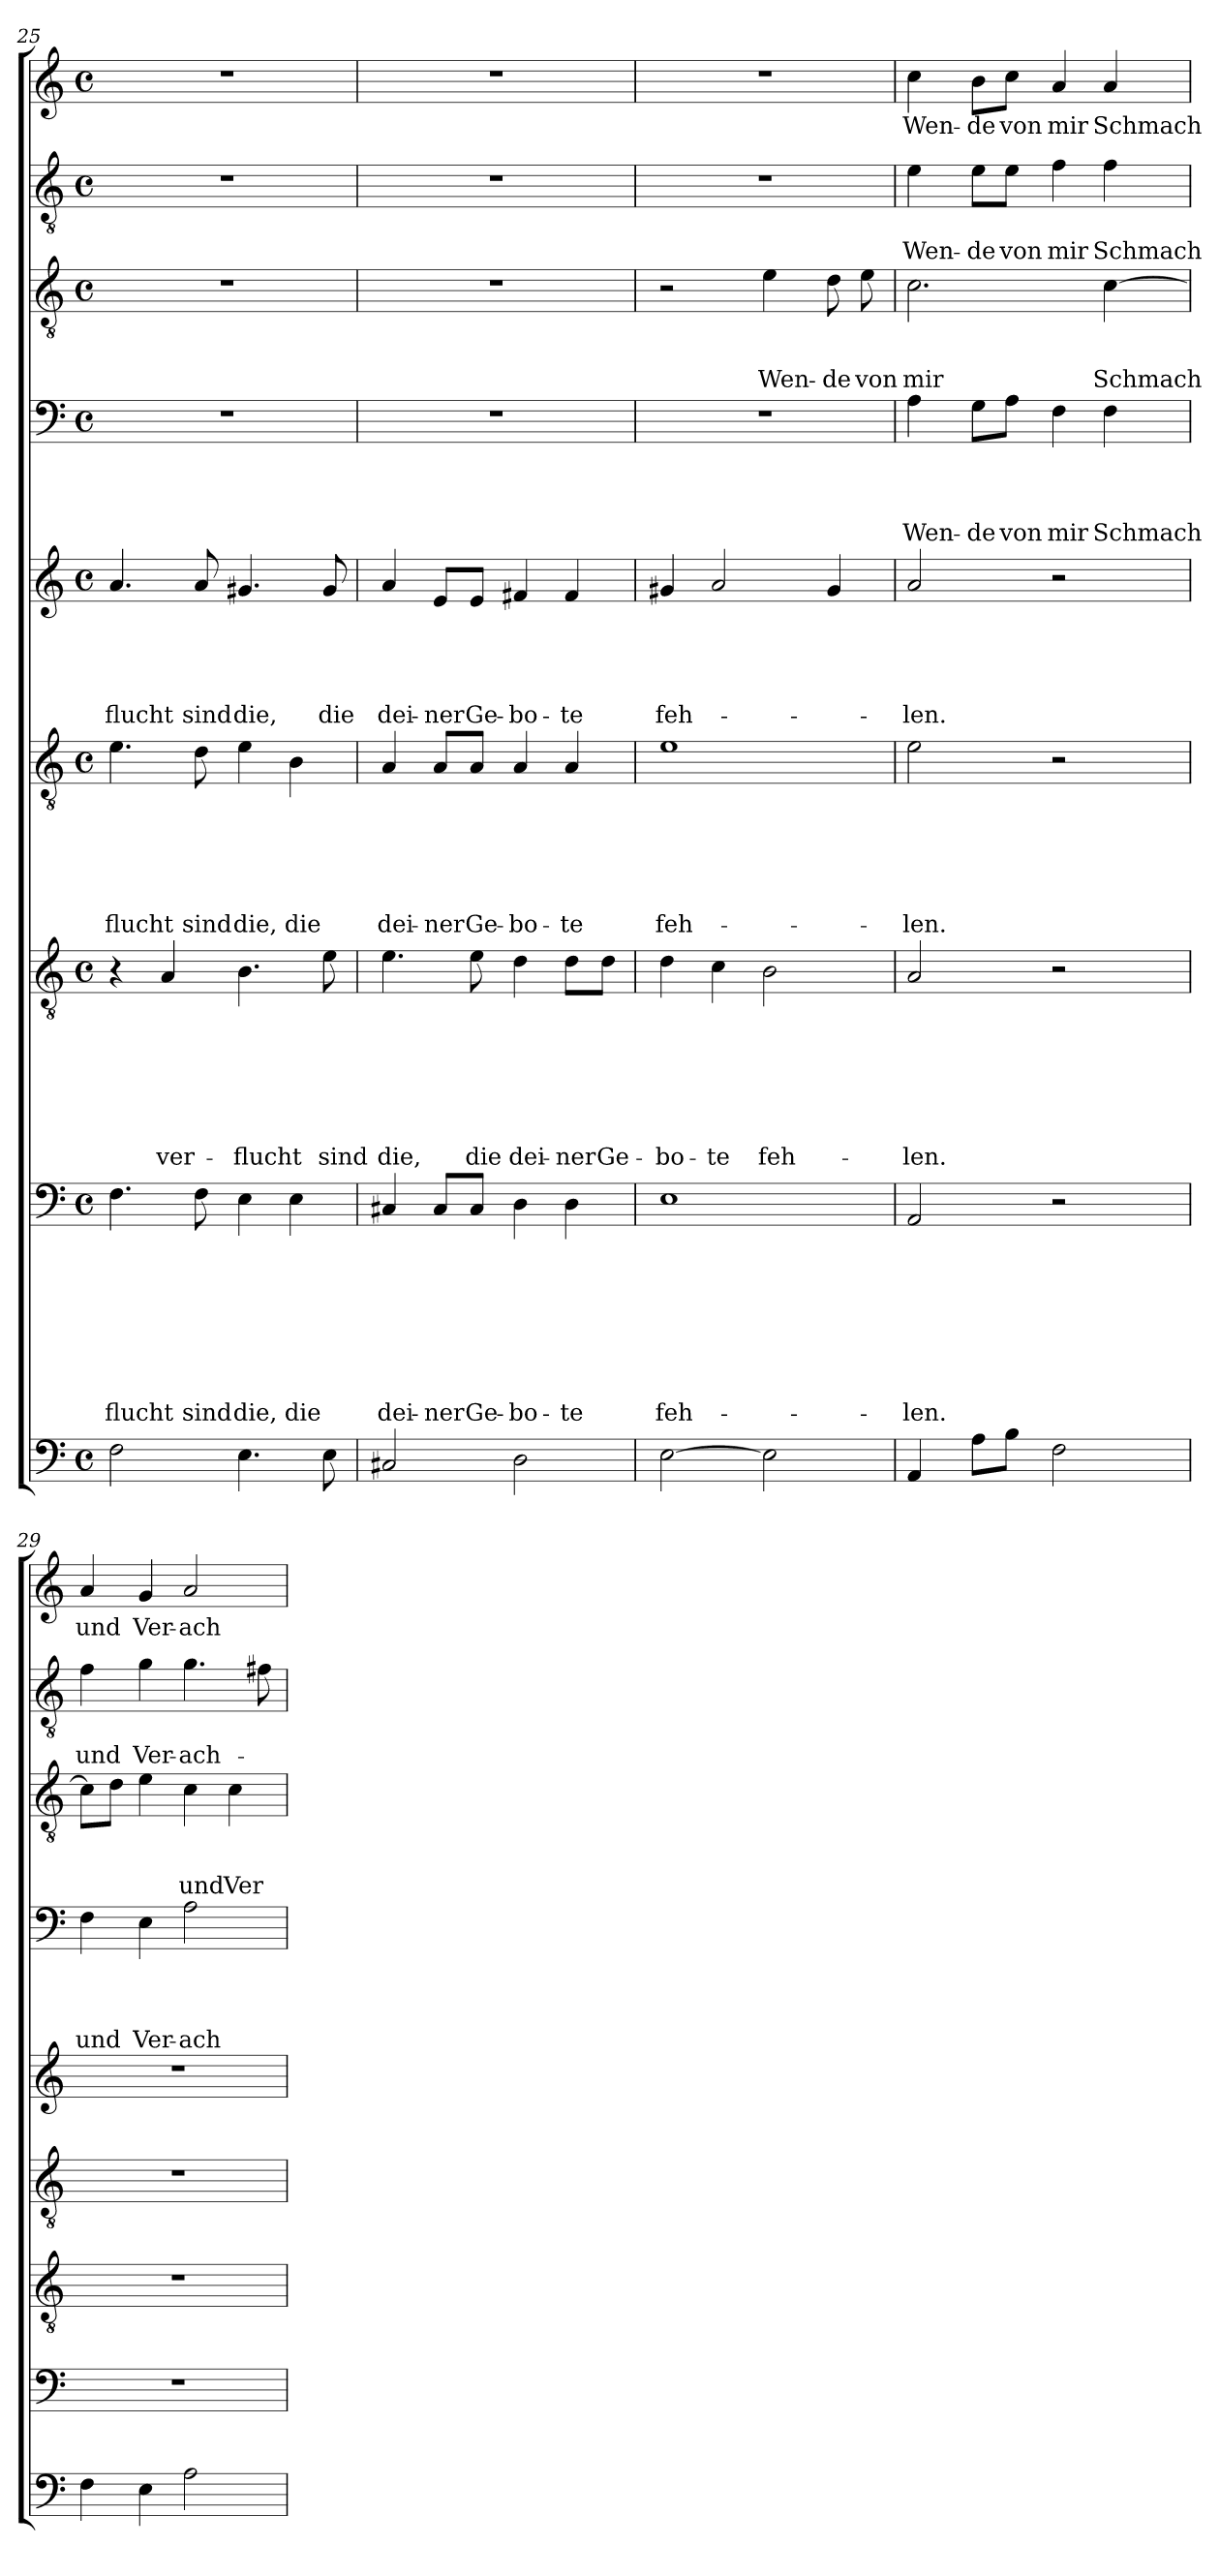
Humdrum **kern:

**kern	**kern	**text	**text	**text	**text	**text	**text	**text	**text	**kern	**text	**text	**text	**text	**text	**text	**text	**kern	**text	**text	**text	**text	**text	**text	**kern	**text	**text	**text	**text	**text	**kern	**text	**text	**text	**text	**kern	**text	**text	**text	**kern	**text	**text	**kern	**text
*part9	*part8	*part8	*part8	*part8	*part8	*part8	*part8	*part8	*part8	*part7	*part7	*part7	*part7	*part7	*part7	*part7	*part7	*part6	*part6	*part6	*part6	*part6	*part6	*part6	*part5	*part5	*part5	*part5	*part5	*part5	*part4	*part4	*part4	*part4	*part4	*part3	*part3	*part3	*part3	*part2	*part2	*part2	*part1	*part1
*staff9	*staff8	*staff8	*staff8	*staff8	*staff8	*staff8	*staff8	*staff8	*staff8	*staff7	*staff7	*staff7	*staff7	*staff7	*staff7	*staff7	*staff7	*staff6	*staff6	*staff6	*staff6	*staff6	*staff6	*staff6	*staff5	*staff5	*staff5	*staff5	*staff5	*staff5	*staff4	*staff4	*staff4	*staff4	*staff4	*staff3	*staff3	*staff3	*staff3	*staff2	*staff2	*staff2	*staff1	*staff1
!!LO:LB:g=z
*clefF4	*clefF4	*	*	*	*	*	*	*	*	*clefGv2	*	*	*	*	*	*	*	*clefGv2	*	*	*	*	*	*	*clefG2	*	*	*	*	*	*clefF4	*	*	*	*	*clefGv2	*	*	*	*clefGv2	*	*	*clefG2	*
*k[]	*k[]	*	*	*	*	*	*	*	*	*k[]	*	*	*	*	*	*	*	*k[]	*	*	*	*	*	*	*k[]	*	*	*	*	*	*k[]	*	*	*	*	*k[]	*	*	*	*k[]	*	*	*k[]	*
*C:	*C:	*	*	*	*	*	*	*	*	*C:	*	*	*	*	*	*	*	*C:	*	*	*	*	*	*	*C:	*	*	*	*	*	*C:	*	*	*	*	*C:	*	*	*	*C:	*	*	*C:	*
*M4/4	*M4/4	*	*	*	*	*	*	*	*	*M4/4	*	*	*	*	*	*	*	*M4/4	*	*	*	*	*	*	*M4/4	*	*	*	*	*	*M4/4	*	*	*	*	*M4/4	*	*	*	*M4/4	*	*	*M4/4	*
*met(c)	*met(c)	*	*	*	*	*	*	*	*	*met(c)	*	*	*	*	*	*	*	*met(c)	*	*	*	*	*	*	*met(c)	*	*	*	*	*	*met(c)	*	*	*	*	*met(c)	*	*	*	*met(c)	*	*	*met(c)	*
=25	=25	=25	=25	=25	=25	=25	=25	=25	=25	=25	=25	=25	=25	=25	=25	=25	=25	=25	=25	=25	=25	=25	=25	=25	=25	=25	=25	=25	=25	=25	=25	=25	=25	=25	=25	=25	=25	=25	=25	=25	=25	=25	=25	=25
!	!	!	!	!	!	!	!	!	!LO:LY:b	!	!	!	!	!	!	!	!	!	!	!	!	!	!	!LO:LY:b	!	!	!	!	!	!LO:LY:b	!	!	!	!	!	!	!	!	!	!	!	!	!	!
2F\	4.F\	.	.	.	.	.	.	.	-flucht	4r	.	.	.	.	.	.	.	4.e\	.	.	.	.	.	-flucht	4.a/	.	.	.	.	-flucht	1r	.	.	.	.	1r	.	.	.	1r	.	.	1r	.
!	!	!	!	!	!	!	!	!	!	!	!	!	!	!	!	!	!LO:LY:b	!	!	!	!	!	!	!	!	!	!	!	!	!	!	!	!	!	!	!	!	!	!	!	!	!	!	!
.	.	.	.	.	.	.	.	.	.	4A/	.	.	.	.	.	.	ver-	.	.	.	.	.	.	.	.	.	.	.	.	.	.	.	.	.	.	.	.	.	.	.	.	.	.	.
!	!	!	!	!	!	!	!	!	!LO:LY:b	!	!	!	!	!	!	!	!	!	!	!	!	!	!	!LO:LY:b	!	!	!	!	!	!LO:LY:b	!	!	!	!	!	!	!	!	!	!	!	!	!	!
.	8F\	.	.	.	.	.	.	.	sind	.	.	.	.	.	.	.	.	8d\	.	.	.	.	.	sind	8a/	.	.	.	.	sind	.	.	.	.	.	.	.	.	.	.	.	.	.	.
!	!	!	!	!	!	!	!	!	!LO:LY:b	!	!	!	!	!	!	!	!LO:LY:b	!	!	!	!	!	!	!LO:LY:b	!	!	!	!	!	!LO:LY:b	!	!	!	!	!	!	!	!	!	!	!	!	!	!
4.E\	4E\	.	.	.	.	.	.	.	die,	4.B\	.	.	.	.	.	.	-flucht	4e\	.	.	.	.	.	die,	4.g#X/	.	.	.	.	die,	.	.	.	.	.	.	.	.	.	.	.	.	.	.
!	!	!	!	!	!	!	!	!	!LO:LY:b	!	!	!	!	!	!	!	!	!	!	!	!	!	!	!LO:LY:b	!	!	!	!	!	!	!	!	!	!	!	!	!	!	!	!	!	!	!	!
.	4E\	.	.	.	.	.	.	.	die	.	.	.	.	.	.	.	.	4B\	.	.	.	.	.	die	.	.	.	.	.	.	.	.	.	.	.	.	.	.	.	.	.	.	.	.
!	!	!	!	!	!	!	!	!	!	!	!	!	!	!	!	!	!LO:LY:b	!	!	!	!	!	!	!	!	!	!	!	!	!LO:LY:b	!	!	!	!	!	!	!	!	!	!	!	!	!	!
8E\	.	.	.	.	.	.	.	.	.	8e\	.	.	.	.	.	.	sind	.	.	.	.	.	.	.	8g#/	.	.	.	.	die	.	.	.	.	.	.	.	.	.	.	.	.	.	.
=26	=26	=26	=26	=26	=26	=26	=26	=26	=26	=26	=26	=26	=26	=26	=26	=26	=26	=26	=26	=26	=26	=26	=26	=26	=26	=26	=26	=26	=26	=26	=26	=26	=26	=26	=26	=26	=26	=26	=26	=26	=26	=26	=26	=26
!	!	!	!	!	!	!	!	!	!LO:LY:b	!	!	!	!	!	!	!	!LO:LY:b	!	!	!	!	!	!	!LO:LY:b	!	!	!	!	!	!LO:LY:b	!	!	!	!	!	!	!	!	!	!	!	!	!	!
2C#X/	4C#X/	.	.	.	.	.	.	.	dei-	4.e\	.	.	.	.	.	.	die,	4A/	.	.	.	.	.	dei-	4a/	.	.	.	.	dei-	1r	.	.	.	.	1r	.	.	.	1r	.	.	1r	.
!	!	!	!	!	!	!	!	!	!LO:LY:b	!	!	!	!	!	!	!	!	!	!	!	!	!	!	!LO:LY:b	!	!	!	!	!	!LO:LY:b	!	!	!	!	!	!	!	!	!	!	!	!	!	!
.	8C#/L	.	.	.	.	.	.	.	-ner	.	.	.	.	.	.	.	.	8A/L	.	.	.	.	.	-ner	8e/L	.	.	.	.	-ner	.	.	.	.	.	.	.	.	.	.	.	.	.	.
!	!	!	!	!	!	!	!	!	!LO:LY:b	!	!	!	!	!	!	!	!LO:LY:b	!	!	!	!	!	!	!LO:LY:b	!	!	!	!	!	!LO:LY:b	!	!	!	!	!	!	!	!	!	!	!	!	!	!
.	8C#/J	.	.	.	.	.	.	.	Ge-	8e\	.	.	.	.	.	.	die	8A/J	.	.	.	.	.	Ge-	8e/J	.	.	.	.	Ge-	.	.	.	.	.	.	.	.	.	.	.	.	.	.
!	!	!	!	!	!	!	!	!	!LO:LY:b	!	!	!	!	!	!	!	!LO:LY:b	!	!	!	!	!	!	!LO:LY:b	!	!	!	!	!	!LO:LY:b	!	!	!	!	!	!	!	!	!	!	!	!	!	!
2D\	4D\	.	.	.	.	.	.	.	-bo-	4d\	.	.	.	.	.	.	dei-	4A/	.	.	.	.	.	-bo-	4f#X/	.	.	.	.	-bo-	.	.	.	.	.	.	.	.	.	.	.	.	.	.
!	!	!	!	!	!	!	!	!	!LO:LY:b	!	!	!	!	!	!	!	!LO:LY:b	!	!	!	!	!	!	!LO:LY:b	!	!	!	!	!	!LO:LY:b	!	!	!	!	!	!	!	!	!	!	!	!	!	!
.	4D\	.	.	.	.	.	.	.	-te	8d\L	.	.	.	.	.	.	-ner	4A/	.	.	.	.	.	-te	4f#/	.	.	.	.	-te	.	.	.	.	.	.	.	.	.	.	.	.	.	.
!	!	!	!	!	!	!	!	!	!	!	!	!	!	!	!	!	!LO:LY:b	!	!	!	!	!	!	!	!	!	!	!	!	!	!	!	!	!	!	!	!	!	!	!	!	!	!	!
.	.	.	.	.	.	.	.	.	.	8d\J	.	.	.	.	.	.	Ge-	.	.	.	.	.	.	.	.	.	.	.	.	.	.	.	.	.	.	.	.	.	.	.	.	.	.	.
=27	=27	=27	=27	=27	=27	=27	=27	=27	=27	=27	=27	=27	=27	=27	=27	=27	=27	=27	=27	=27	=27	=27	=27	=27	=27	=27	=27	=27	=27	=27	=27	=27	=27	=27	=27	=27	=27	=27	=27	=27	=27	=27	=27	=27
!	!	!	!	!	!	!	!	!	!LO:LY:b	!	!	!	!	!	!	!	!LO:LY:b	!	!	!	!	!	!	!LO:LY:b	!	!	!	!	!	!LO:LY:b	!	!	!	!	!	!	!	!	!	!	!	!	!	!
[2E\	1E	.	.	.	.	.	.	.	feh-	4d\	.	.	.	.	.	.	-bo-	1e	.	.	.	.	.	feh-	4g#X/	.	.	.	.	feh-	1r	.	.	.	.	2r	.	.	.	1r	.	.	1r	.
!	!	!	!	!	!	!	!	!	!	!	!	!	!	!	!	!	!LO:LY:b	!	!	!	!	!	!	!	!	!	!	!	!	!	!	!	!	!	!	!	!	!	!	!	!	!	!	!
.	.	.	.	.	.	.	.	.	.	4c\	.	.	.	.	.	.	-te	.	.	.	.	.	.	.	2a/	.	.	.	.	.	.	.	.	.	.	.	.	.	.	.	.	.	.	.
!	!	!	!	!	!	!	!	!	!	!	!	!	!	!	!	!	!LO:LY:b	!	!	!	!	!	!	!	!	!	!	!	!	!	!	!	!	!	!	!	!	!	!LO:LY:b	!	!	!	!	!
2E\]	.	.	.	.	.	.	.	.	.	2B\	.	.	.	.	.	.	feh-	.	.	.	.	.	.	.	.	.	.	.	.	.	.	.	.	.	.	4e\	.	.	Wen-	.	.	.	.	.
!	!	!	!	!	!	!	!	!	!	!	!	!	!	!	!	!	!	!	!	!	!	!	!	!	!	!	!	!	!	!	!	!	!	!	!	!	!	!	!LO:LY:b	!	!	!	!	!
.	.	.	.	.	.	.	.	.	.	.	.	.	.	.	.	.	.	.	.	.	.	.	.	.	4g#/	.	.	.	.	.	.	.	.	.	.	8d\	.	.	-de	.	.	.	.	.
!	!	!	!	!	!	!	!	!	!	!	!	!	!	!	!	!	!	!	!	!	!	!	!	!	!	!	!	!	!	!	!	!	!	!	!	!	!	!	!LO:LY:b	!	!	!	!	!
.	.	.	.	.	.	.	.	.	.	.	.	.	.	.	.	.	.	.	.	.	.	.	.	.	.	.	.	.	.	.	.	.	.	.	.	8e\	.	.	von	.	.	.	.	.
=28	=28	=28	=28	=28	=28	=28	=28	=28	=28	=28	=28	=28	=28	=28	=28	=28	=28	=28	=28	=28	=28	=28	=28	=28	=28	=28	=28	=28	=28	=28	=28	=28	=28	=28	=28	=28	=28	=28	=28	=28	=28	=28	=28	=28
!	!	!	!	!	!	!	!	!	!LO:LY:b	!	!	!	!	!	!	!	!LO:LY:b	!	!	!	!	!	!	!LO:LY:b	!	!	!	!	!	!LO:LY:b	!	!	!	!	!LO:LY:b	!	!	!	!LO:LY:b	!	!	!LO:LY:b	!	!LO:LY:b
4AA/	2AA/	.	.	.	.	.	.	.	-len.	2A/	.	.	.	.	.	.	-len.	2e\	.	.	.	.	.	-len.	2a/	.	.	.	.	-len.	4A\	.	.	.	Wen-	2.c\	.	.	mir	4e\	.	Wen-	4cc\	Wen-
!	!	!	!	!	!	!	!	!	!	!	!	!	!	!	!	!	!	!	!	!	!	!	!	!	!	!	!	!	!	!	!	!	!	!	!LO:LY:b	!	!	!	!	!	!	!LO:LY:b	!	!LO:LY:b
8A\L	.	.	.	.	.	.	.	.	.	.	.	.	.	.	.	.	.	.	.	.	.	.	.	.	.	.	.	.	.	.	8G\L	.	.	.	-de	.	.	.	.	8e\L	.	-de	8b\L	-de
!	!	!	!	!	!	!	!	!	!	!	!	!	!	!	!	!	!	!	!	!	!	!	!	!	!	!	!	!	!	!	!	!	!	!	!LO:LY:b	!	!	!	!	!	!	!LO:LY:b	!	!LO:LY:b
8B\J	.	.	.	.	.	.	.	.	.	.	.	.	.	.	.	.	.	.	.	.	.	.	.	.	.	.	.	.	.	.	8A\J	.	.	.	von	.	.	.	.	8e\J	.	von	8cc\J	von
!	!	!	!	!	!	!	!	!	!	!	!	!	!	!	!	!	!	!	!	!	!	!	!	!	!	!	!	!	!	!	!	!	!	!	!LO:LY:b	!	!	!	!	!	!	!LO:LY:b	!	!LO:LY:b
2F\	2r	.	.	.	.	.	.	.	.	2r	.	.	.	.	.	.	.	2r	.	.	.	.	.	.	2r	.	.	.	.	.	4F\	.	.	.	mir	.	.	.	.	4f\	.	mir	4a/	mir
!	!	!	!	!	!	!	!	!	!	!	!	!	!	!	!	!	!	!	!	!	!	!	!	!	!	!	!	!	!	!	!	!	!	!	!LO:LY:b	!	!	!	!LO:LY:b	!	!	!LO:LY:b	!	!LO:LY:b
.	.	.	.	.	.	.	.	.	.	.	.	.	.	.	.	.	.	.	.	.	.	.	.	.	.	.	.	.	.	.	4F\	.	.	.	Schmach	[4c\	.	.	Schmach	4f\	.	Schmach	4a/	Schmach
=29	=29	=29	=29	=29	=29	=29	=29	=29	=29	=29	=29	=29	=29	=29	=29	=29	=29	=29	=29	=29	=29	=29	=29	=29	=29	=29	=29	=29	=29	=29	=29	=29	=29	=29	=29	=29	=29	=29	=29	=29	=29	=29	=29	=29
!	!	!	!	!	!	!	!	!	!	!	!	!	!	!	!	!	!	!	!	!	!	!	!	!	!	!	!	!	!	!	!	!	!	!	!LO:LY:b	!	!	!	!	!	!	!LO:LY:b	!	!LO:LY:b
4F\	1r	.	.	.	.	.	.	.	.	1r	.	.	.	.	.	.	.	1r	.	.	.	.	.	.	1r	.	.	.	.	.	4F\	.	.	.	und	8c\L]	.	.	.	4f\	.	und	4a/	und
.	.	.	.	.	.	.	.	.	.	.	.	.	.	.	.	.	.	.	.	.	.	.	.	.	.	.	.	.	.	.	.	.	.	.	.	8d\J	.	.	.	.	.	.	.	.
!	!	!	!	!	!	!	!	!	!	!	!	!	!	!	!	!	!	!	!	!	!	!	!	!	!	!	!	!	!	!	!	!	!	!	!LO:LY:b	!	!	!	!	!	!	!LO:LY:b	!	!LO:LY:b
4E\	.	.	.	.	.	.	.	.	.	.	.	.	.	.	.	.	.	.	.	.	.	.	.	.	.	.	.	.	.	.	4E\	.	.	.	Ver-	4e\	.	.	.	4g\	.	Ver-	4g/	Ver-
!	!	!	!	!	!	!	!	!	!	!	!	!	!	!	!	!	!	!	!	!	!	!	!	!	!	!	!	!	!	!	!	!	!	!	!LO:LY:b	!	!	!	!LO:LY:b	!	!	!LO:LY:b	!	!LO:LY:b
2A\	.	.	.	.	.	.	.	.	.	.	.	.	.	.	.	.	.	.	.	.	.	.	.	.	.	.	.	.	.	.	2A\	.	.	.	-ach-	4c\	.	.	und	4.g\	.	-ach-	2a/	-ach-
!	!	!	!	!	!	!	!	!	!	!	!	!	!	!	!	!	!	!	!	!	!	!	!	!	!	!	!	!	!	!	!	!	!	!	!	!	!	!	!LO:LY:b	!	!	!	!	!
.	.	.	.	.	.	.	.	.	.	.	.	.	.	.	.	.	.	.	.	.	.	.	.	.	.	.	.	.	.	.	.	.	.	.	.	4c\	.	.	Ver-	.	.	.	.	.
.	.	.	.	.	.	.	.	.	.	.	.	.	.	.	.	.	.	.	.	.	.	.	.	.	.	.	.	.	.	.	.	.	.	.	.	.	.	.	.	8f#X\	.	.	.	.
=	=	=	=	=	=	=	=	=	=	=	=	=	=	=	=	=	=	=	=	=	=	=	=	=	=	=	=	=	=	=	=	=	=	=	=	=	=	=	=	=	=	=	=	=
*-	*-	*-	*-	*-	*-	*-	*-	*-	*-	*-	*-	*-	*-	*-	*-	*-	*-	*-	*-	*-	*-	*-	*-	*-	*-	*-	*-	*-	*-	*-	*-	*-	*-	*-	*-	*-	*-	*-	*-	*-	*-	*-	*-	*-
